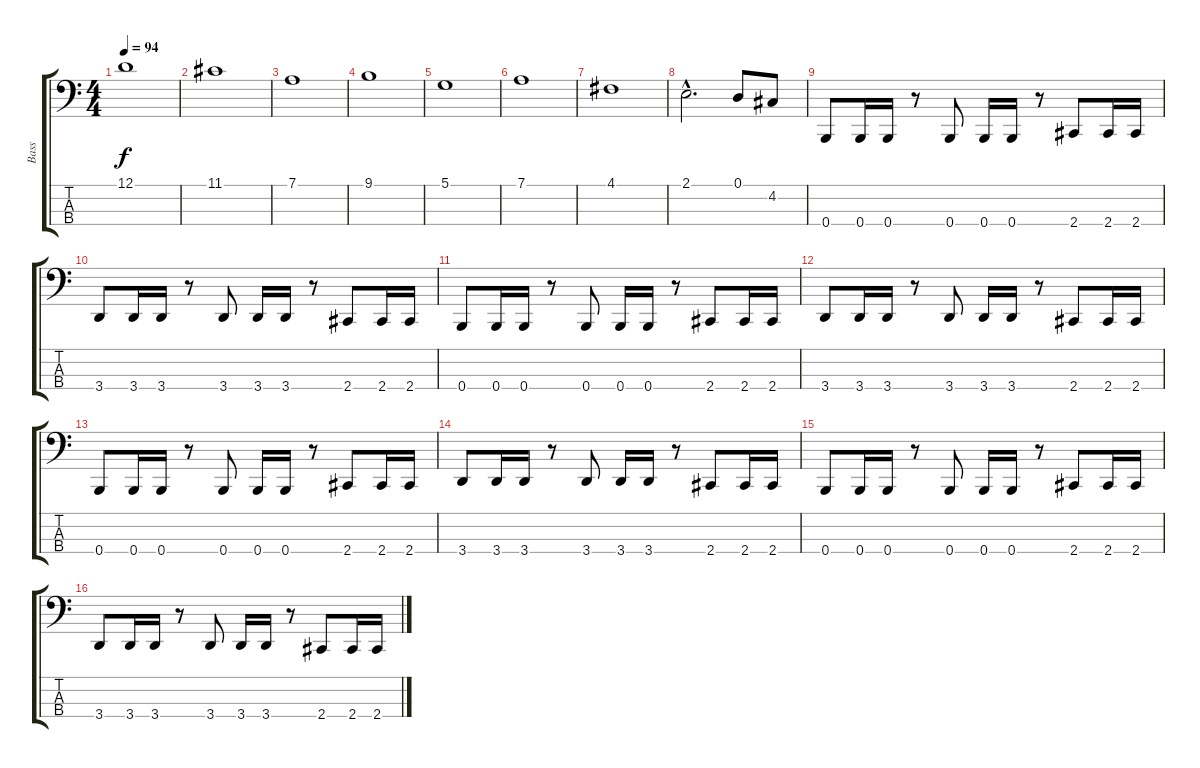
\track ("Bass" "Bass") {instrument electricbassfinger}
\staff {score tabs}
\tuning (D2 A1 E1 B0) {hide}
\ts (4 4)
\tempo 94
\clef f4
\ks c
12.1.1{dy f} |
11.1.1 |
7.1.1 |
9.1.1 |
5.1.1 |
7.1.1 |
4.1.1 |
2.1{hac}.2{d} 0.1.8 4.2.8 |
0.4.8 0.4.16 0.4.16 r.8 0.4.8 0.4.16 0.4.16 r.8 2.4.8 2.4.16 2.4.16 |
3.4.8 3.4.16 3.4.16 r.8 3.4.8 3.4.16 3.4.16 r.8 2.4.8 2.4.16 2.4.16 |
0.4.8 0.4.16 0.4.16 r.8 0.4.8 0.4.16 0.4.16 r.8 2.4.8 2.4.16 2.4.16 |
3.4.8 3.4.16 3.4.16 r.8 3.4.8 3.4.16 3.4.16 r.8 2.4.8 2.4.16 2.4.16 |
0.4.8 0.4.16 0.4.16 r.8 0.4.8 0.4.16 0.4.16 r.8 2.4.8 2.4.16 2.4.16 |
3.4.8 3.4.16 3.4.16 r.8 3.4.8 3.4.16 3.4.16 r.8 2.4.8 2.4.16 2.4.16 |
0.4.8 0.4.16 0.4.16 r.8 0.4.8 0.4.16 0.4.16 r.8 2.4.8 2.4.16 2.4.16 |
3.4.8 3.4.16 3.4.16 r.8 3.4.8 3.4.16 3.4.16 r.8 2.4.8 2.4.16 2.4.16
